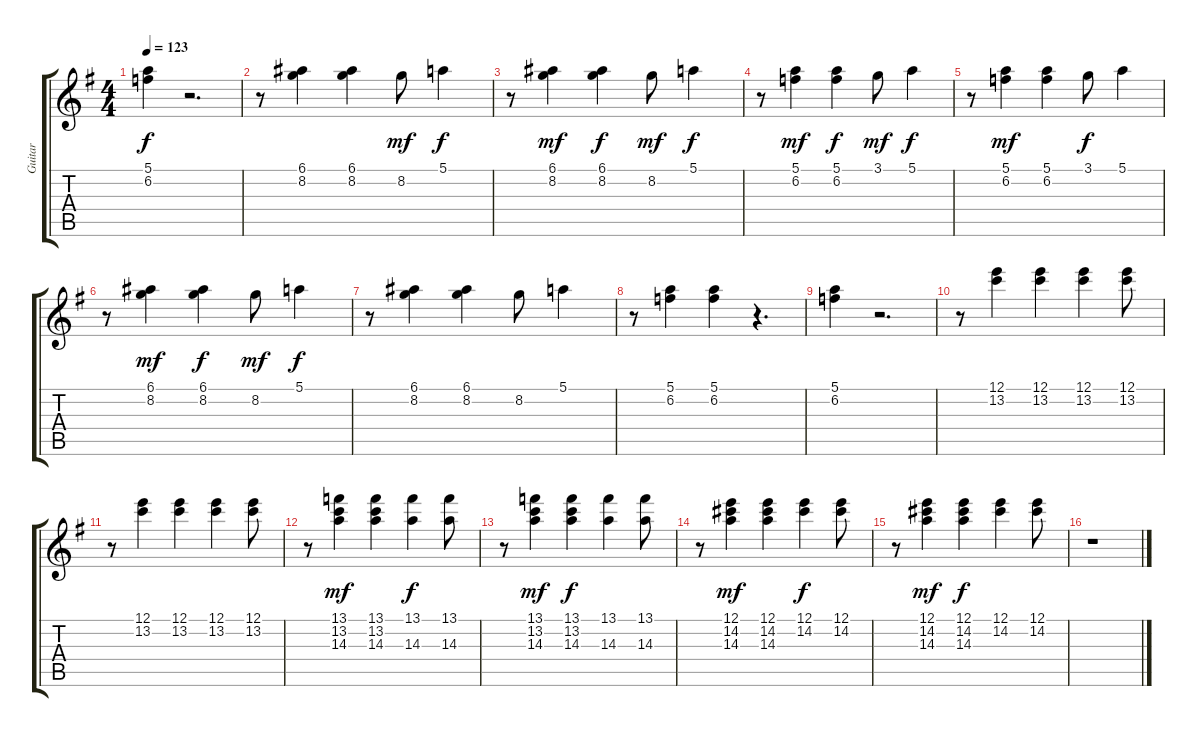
\track ("Guitar" "Guitar") {instrument electricguitarclean}
\staff {score tabs}
\tuning (E4 B3 G3 D3 A2 E2) {hide}
\ts (4 4)
\tempo 123
\clef g2
\ks g
(5.1 6.2).4{dy f} r.2{d} |
r.8 (6.1 8.2).4 (6.1 8.2).4 8.2.8{dy mf} 5.1.4{dy f} |
r.8 (6.1 8.2).4{dy mf} (6.1 8.2).4{dy f} 8.2.8{dy mf} 5.1.4{dy f} |
r.8 (5.1 6.2).4{dy mf} (5.1 6.2).4{dy f} 3.1.8{dy mf} 5.1.4{dy f} |
r.8 (5.1 6.2).4{dy mf} (5.1 6.2).4 3.1.8{dy f} 5.1.4 |
r.8 (6.1 8.2).4{dy mf} (6.1 8.2).4{dy f} 8.2.8{dy mf} 5.1.4{dy f} |
r.8 (6.1 8.2).4 (6.1 8.2).4 8.2.8 5.1.4 |
r.8 (5.1 6.2).4 (5.1 6.2).4 r.4{d} |
(5.1 6.2).4 r.2{d} |
r.8 (12.1 13.2).4 (12.1 13.2).4 (12.1 13.2).4 (12.1 13.2).8 |
r.8 (12.1 13.2).4 (12.1 13.2).4 (12.1 13.2).4 (12.1 13.2).8 |
r.8 (13.1 13.2 14.3).4{dy mf} (13.1 13.2 14.3).4 (13.1 14.3).4{dy f} (13.1 14.3).8 |
r.8 (13.1 13.2 14.3).4{dy mf} (13.1 13.2 14.3).4{dy f} (13.1 14.3).4 (13.1 14.3).8 |
r.8 (12.1 14.2 14.3).4{dy mf} (12.1 14.2 14.3).4 (12.1 14.2).4{dy f} (12.1 14.2).8 |
r.8 (12.1 14.2 14.3).4{dy mf} (12.1 14.2 14.3).4{dy f} (12.1 14.2).4 (12.1 14.2).8 |
r.1
